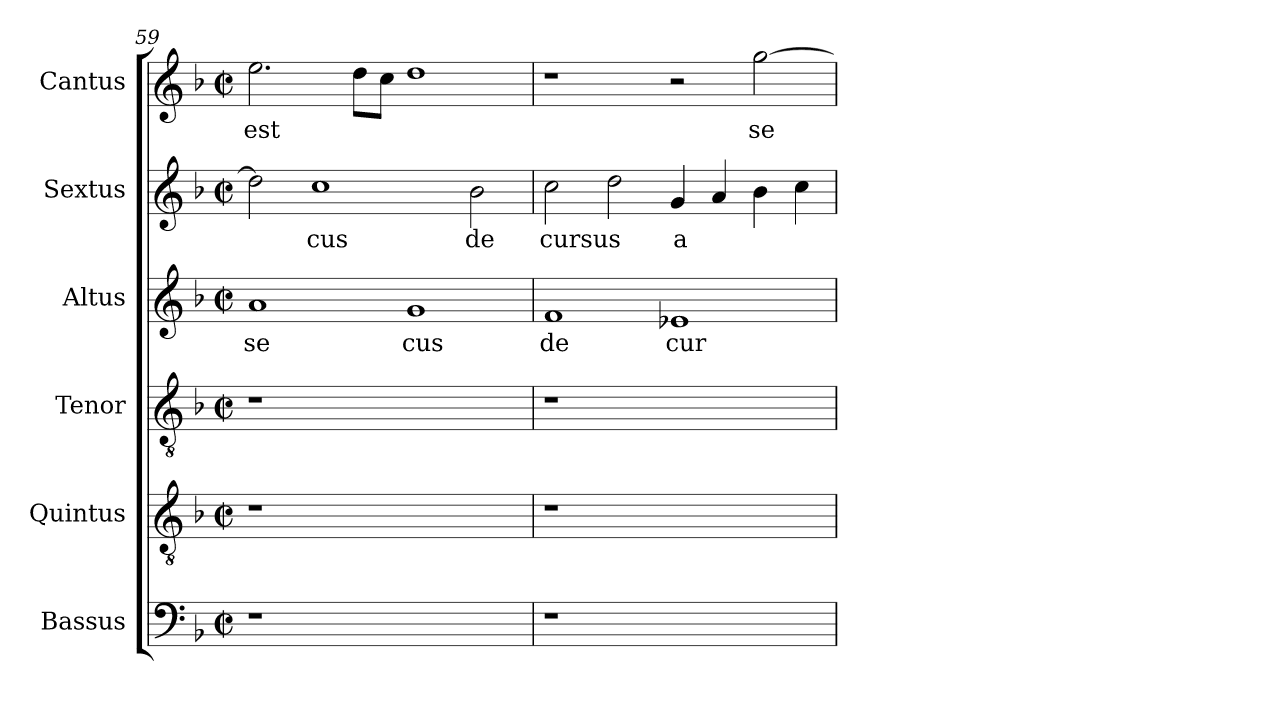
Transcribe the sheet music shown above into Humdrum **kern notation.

**kern	**kern	**kern	**kern	**text	**kern	**text	**kern	**text
*part6	*part5	*part4	*part3	*part3	*part2	*part2	*part1	*part1
*staff6	*staff5	*staff4	*staff3	*staff3	*staff2	*staff2	*staff1	*staff1
*I"Bassus	*I"Quintus	*I"Tenor	*I"Altus	*	*I"Sextus	*	*I"Cantus	*
*I'B	*I'Q	*I'T	*I'A	*	*I'S	*	*I'C	*
!!LO:LB:g=z
*clefF4	*clefGv2	*clefGv2	*clefG2	*	*clefG2	*	*clefG2	*
*k[b-]	*k[b-]	*k[b-]	*k[b-]	*	*k[b-]	*	*k[b-]	*
*F:	*F:	*F:	*F:	*	*F:	*	*F:	*
*M2/2	*M2/2	*M2/2	*M2/2	*	*M2/2	*	*M2/2	*
*met(c|)	*met(c|)	*met(c|)	*met(c|)	*	*met(c|)	*	*met(c|)	*
=59	=59	=59	=59	=59	=59	=59	=59	=59
!	!	!	!	!LO:LY:b:cj	!	!LO:LY:b:cj	!	!LO:LY:b:cj
1r	1r	1r	1a	se	2dd\]	--	2.ee\	est
!	!	!	!	!	!	!LO:LY:b:cj	!	!
.	.	.	.	.	1cc	-cus	.	.
!	!	!	!	!	!	!	!	!LO:LY:b:cj
.	.	.	.	.	.	.	8dd\L	.
!	!	!	!	!	!	!	!	!LO:LY:b:cj
.	.	.	.	.	.	.	8cc\J	.
!	!	!	!	!LO:LY:b:cj	!	!	!	!LO:LY:b:cj
1ryy	1ryy	1ryy	1g	cus	.	.	1dd	.
!	!	!	!	!	!	!LO:LY:b:cj	!	!
.	.	.	.	.	2b-\	de	.	.
=60	=60	=60	=60	=60	=60	=60	=60	=60
!	!	!	!	!LO:LY:b:cj	!	!LO:LY:b:cj	!	!
1r	1r	1r	1f	de	2cc\	cursus	1r	.
!	!	!	!	!	!	!LO:LY:b:cj	!	!
.	.	.	.	.	2dd\	.	.	.
!	!	!	!	!LO:LY:b:cj	!	!LO:LY:b:cj	!	!
1ryy	1ryy	1ryy	1e-X	cur	4g/	a	2r	.
!	!	!	!	!	!	!LO:LY:b:cj	!	!
.	.	.	.	.	4a/	.	.	.
!	!	!	!	!	!	!LO:LY:b:cj	!	!LO:LY:b:cj
.	.	.	.	.	4b-\	.	[>2gg\	se
!	!	!	!	!	!	!LO:LY:b:cj	!	!
.	.	.	.	.	4cc\	.	.	.
=	=	=	=	=	=	=	=	=
*-	*-	*-	*-	*-	*-	*-	*-	*-
